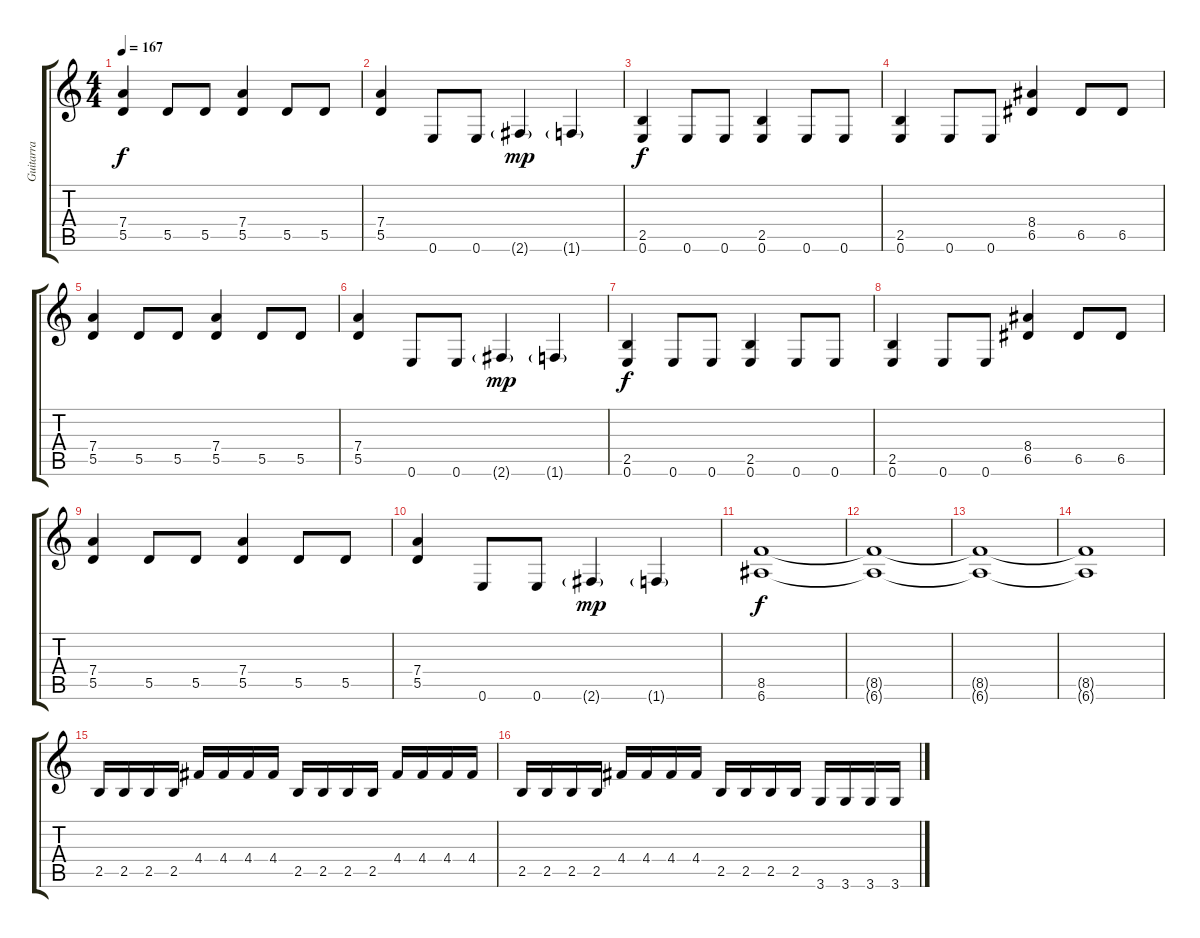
\track ("Guitarra" "Guitarra") {instrument distortionguitar}
\staff {score tabs}
\tuning (E4 B3 G3 D3 A2 E2) {hide}
\ts (4 4)
\tempo 167
\clef g2
\ks c
(7.4 5.5).4{dy f} 5.5.8 5.5.8 (7.4 5.5).4 5.5.8 5.5.8 |
(7.4 5.5).4 0.6.8 0.6.8 2.6{g}.4{dy mp} 1.6{g}.4 |
(2.5 0.6).4{dy f} 0.6.8 0.6.8 (2.5 0.6).4 0.6.8 0.6.8 |
(2.5 0.6).4 0.6.8 0.6.8 (8.4 6.5).4 6.5.8 6.5.8 |
(7.4 5.5).4 5.5.8 5.5.8 (7.4 5.5).4 5.5.8 5.5.8 |
(7.4 5.5).4 0.6.8 0.6.8 2.6{g}.4{dy mp} 1.6{g}.4 |
(2.5 0.6).4{dy f} 0.6.8 0.6.8 (2.5 0.6).4 0.6.8 0.6.8 |
(2.5 0.6).4 0.6.8 0.6.8 (8.4 6.5).4 6.5.8 6.5.8 |
(7.4 5.5).4 5.5.8 5.5.8 (7.4 5.5).4 5.5.8 5.5.8 |
(7.4 5.5).4 0.6.8 0.6.8 2.6{g}.4{dy mp} 1.6{g}.4 |
(8.5 6.6).1{dy f} |
(8.5{t} 6.6{t}).1 |
(8.5{t} 6.6{t}).1 |
(8.5{t} 6.6{t}).1 |
2.5.16 2.5.16 2.5.16 2.5.16 4.4.16 4.4.16 4.4.16 4.4.16 2.5.16 2.5.16 2.5.16 2.5.16 4.4.16 4.4.16 4.4.16 4.4.16 |
2.5.16 2.5.16 2.5.16 2.5.16 4.4.16 4.4.16 4.4.16 4.4.16 2.5.16 2.5.16 2.5.16 2.5.16 3.6.16 3.6.16 3.6.16 3.6.16
